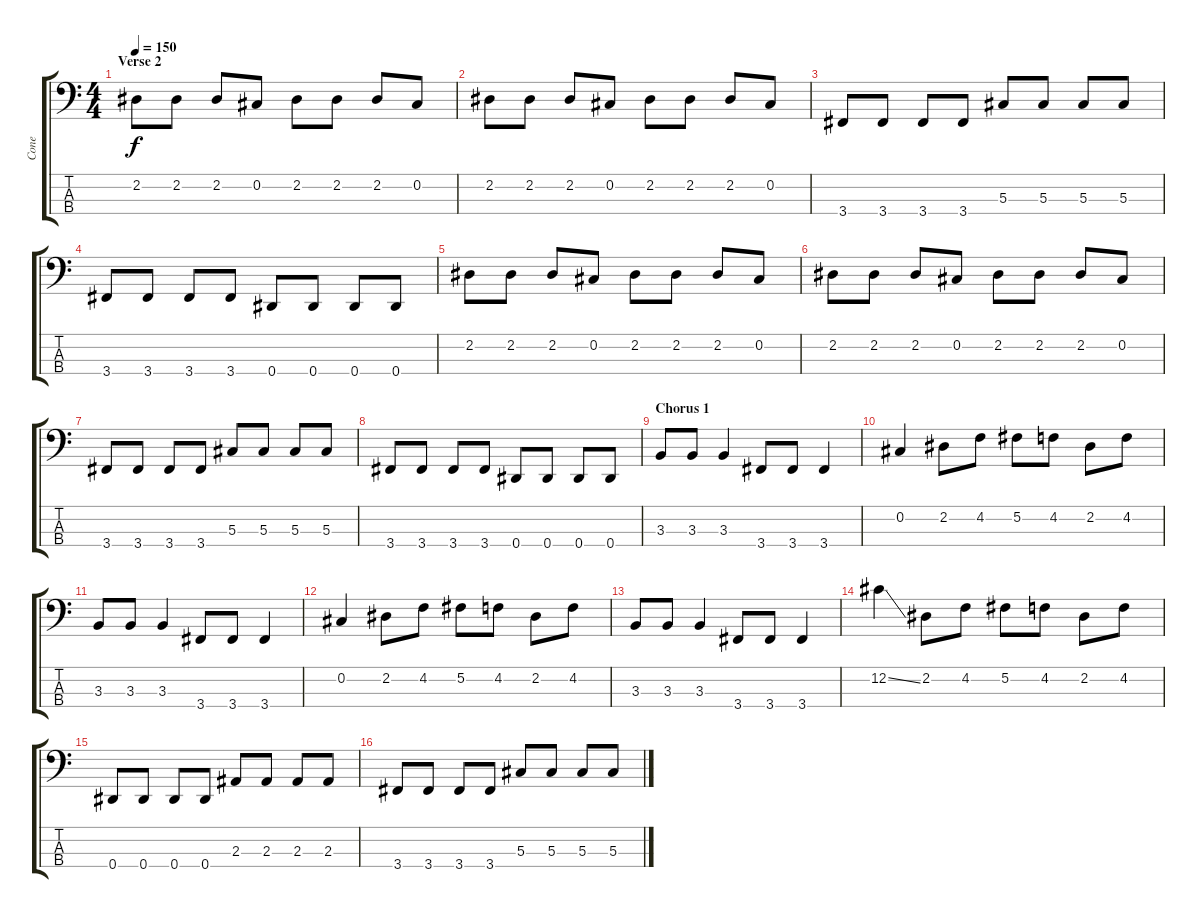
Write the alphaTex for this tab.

\track ("Cone" "Cone") {instrument electricbasspick}
\staff {score tabs}
\tuning (Gb2 Db2 Ab1 Eb1) {hide}
\ts (4 4)
\section ("" "Verse 2")
\tempo 150
\clef f4
\ks c
2.2.8{dy f} 2.2.8 2.2.8 0.2.8 2.2.8 2.2.8 2.2.8 0.2.8 |
2.2.8 2.2.8 2.2.8 0.2.8 2.2.8 2.2.8 2.2.8 0.2.8 |
3.4.8 3.4.8 3.4.8 3.4.8 5.3.8 5.3.8 5.3.8 5.3.8 |
3.4.8 3.4.8 3.4.8 3.4.8 0.4.8 0.4.8 0.4.8 0.4.8 |
2.2.8 2.2.8 2.2.8 0.2.8 2.2.8 2.2.8 2.2.8 0.2.8 |
2.2.8 2.2.8 2.2.8 0.2.8 2.2.8 2.2.8 2.2.8 0.2.8 |
3.4.8 3.4.8 3.4.8 3.4.8 5.3.8 5.3.8 5.3.8 5.3.8 |
3.4.8 3.4.8 3.4.8 3.4.8 0.4.8 0.4.8 0.4.8 0.4.8 |
\section ("" "Chorus 1")
3.3.8 3.3.8 3.3.4 3.4.8 3.4.8 3.4.4 |
0.2.4 2.2.8 4.2.8 5.2.8 4.2.8 2.2.8 4.2.8 |
3.3.8 3.3.8 3.3.4 3.4.8 3.4.8 3.4.4 |
0.2.4 2.2.8 4.2.8 5.2.8 4.2.8 2.2.8 4.2.8 |
3.3.8 3.3.8 3.3.4 3.4.8 3.4.8 3.4.4 |
12.2{ss}.4 2.2.8 4.2.8 5.2.8 4.2.8 2.2.8 4.2.8 |
0.4.8 0.4.8 0.4.8 0.4.8 2.3.8 2.3.8 2.3.8 2.3.8 |
3.4.8 3.4.8 3.4.8 3.4.8 5.3.8 5.3.8 5.3.8 5.3.8
